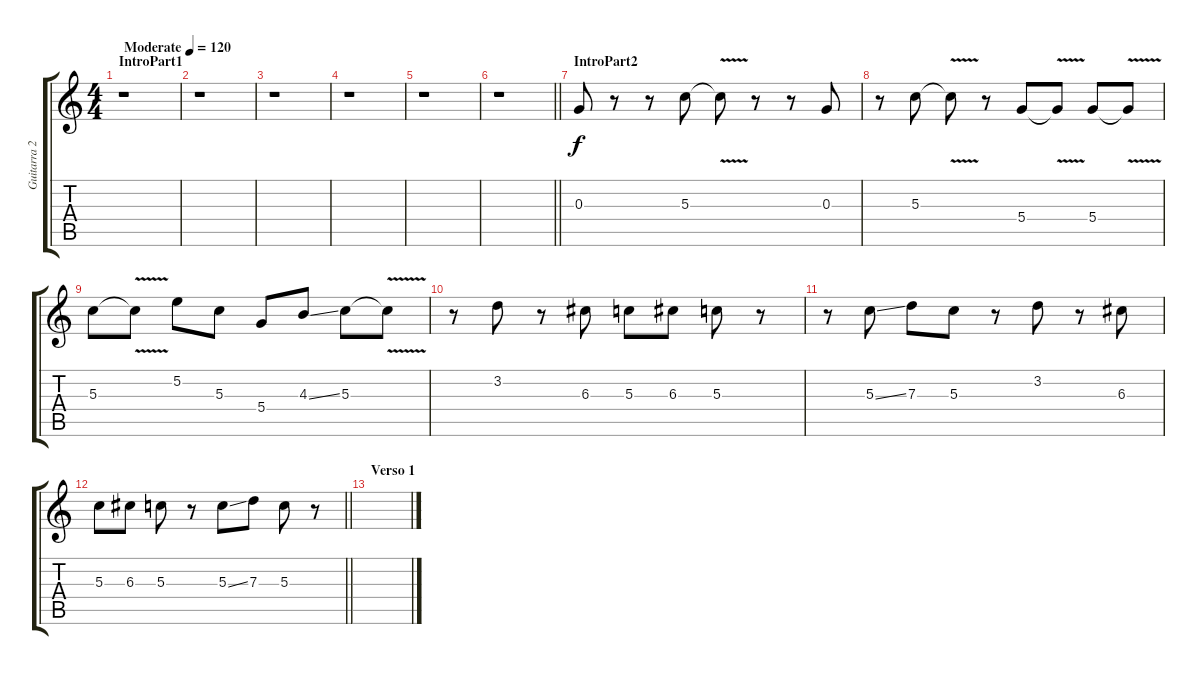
\track ("Guitarra 2" "Guitarra 2") {instrument distortionguitar}
\staff {score tabs}
\tuning (E4 B3 G3 D3 A2 E2) {hide}
\ts (4 4)
\section ("" "IntroPart1")
\tempo (120 "Moderate")
\clef g2
\ks c
r.1{dy f instrument distortionguitar} |
r.1 |
r.1 |
r.1 |
r.1 |
\barLineRight lightlight
r.1 |
\section ("" "IntroPart2")
0.3.8 r.8 r.8 5.3.8 5.3{v t}.8 r.8 r.8 0.3.8 |
r.8 5.3.8 5.3{v t}.8 r.8 5.4.8 5.4{v t}.8 5.4.8 5.4{v t}.8 |
5.3.8 5.3{v t}.8 5.2.8 5.3.8 5.4.8 4.3{ss}.8 5.3.8 5.3{v t}.8 |
r.8 3.2.8 r.8 6.3.8 5.3.8 6.3.8 5.3.8 r.8 |
r.8 5.3{ss}.8 7.3.8 5.3.8 r.8 3.2.8 r.8 6.3.8 |
\barLineRight lightlight
5.3.8 6.3.8 5.3.8 r.8 5.3{ss}.8 7.3.8 5.3.8 r.8 |
\section ("" "Verso 1")
